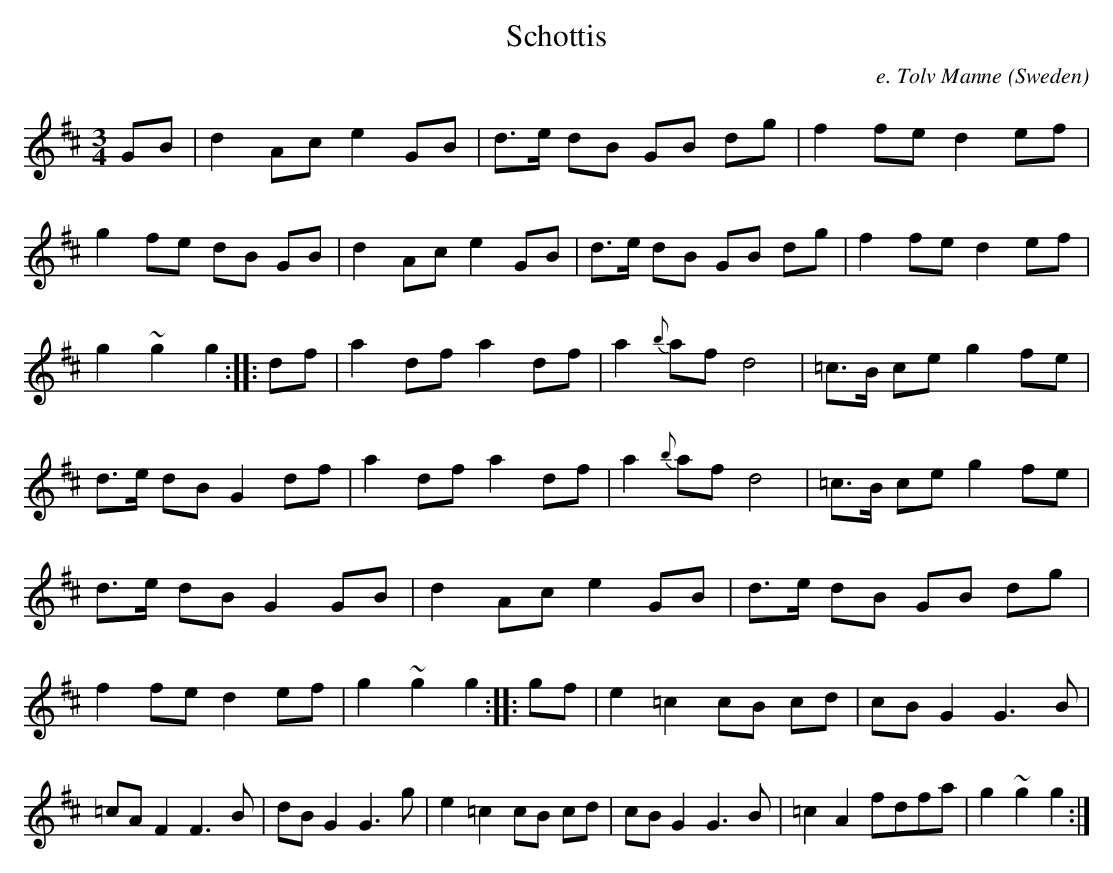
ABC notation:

X:1
T:Schottis
C:e. Tolv Manne
M:3/4
O:Sweden
K:D major
GB|\
d2 Ac e2 GB| d>e dB GB dg | f2 fe d2 ef | g2 fe dB GB|\
d2 Ac e2 GB| d>e dB GB dg | f2 fe d2 ef | g2 ~g2 g2 :: \
df|\
a2 df a2 df | a2 {b}af d4 | =c>B ce g2 fe | d>e dB G2 df |\
a2 df a2 df | a2 {b}af d4 | =c>B ce g2 fe | d>e dB G2 GB |\
d2 Ac e2 GB| d>e dB GB dg | f2 fe d2 ef | g2 ~g2 g2 :: \
gf|\
e2 =c2 cB cd | cB G2 G3B| =cA F2 F3B| dB G2  G3 g|\
e2 =c2 cB cd | cB G2 G3B| =c2 A2 fdfa | g2 ~g2 g2:|
